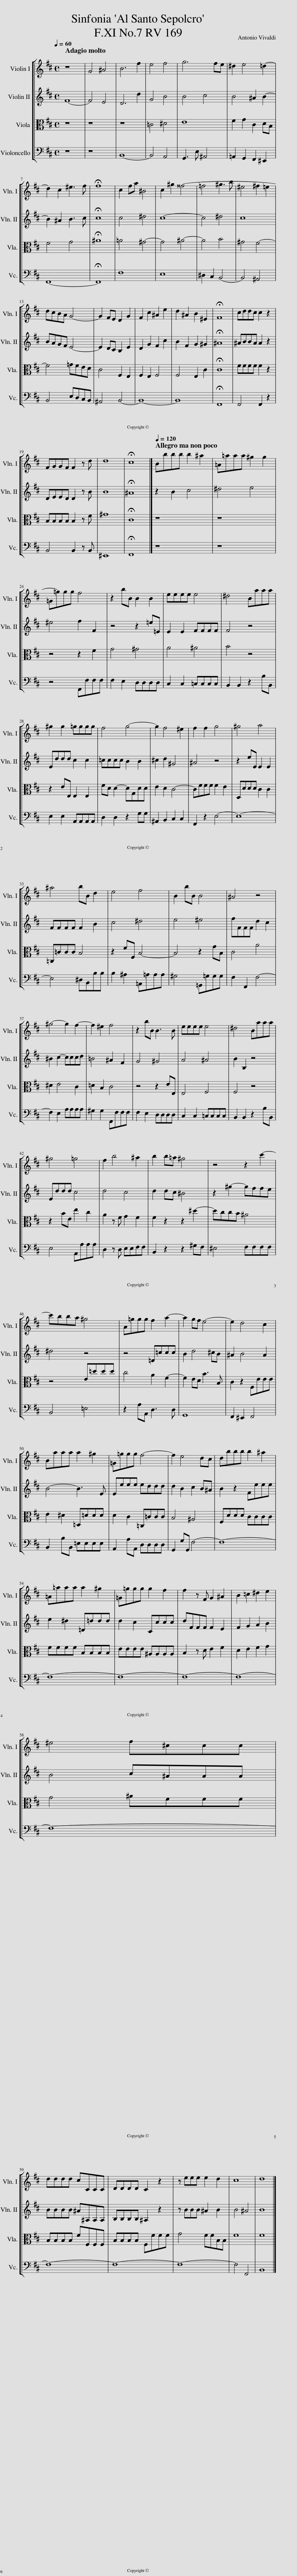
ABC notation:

X:1
%%score [ 1 2 3 4 ]
L:1/8
Q:1/4=60
M:4/4
I:linebreak $
K:Bmin
V:1 treble
V:2 treble
V:3 alto
V:4 bass
V:1
 z8 | G4 ^A4 | B6 f2 | e4 f4 | g6 fe | %5
 ^d2 e4 =d2- |$ d2 c2 ^e3 f | !fermata!f8 | c2 fa ^B4 | c2 ^g2 ^^f4- | %10
 =f4 ^g3 b | ^e4 ^f2 =e2 |$ dcBA G4- | G2 FE D2 G2 | F2 c2 ^A2 e2 | %15
 d2 ^A2 B2 ^E2 | !fermata!F8 | cddc c2 z2 |$ FGGF F2 z d | d8 | %20
 !fermata!c8 |][Q:1/4=120] Bbbb b2 ^a2 | =A=aaa ^g2 g2 |$ =G=ggg f4 | z2 bB B2 B2 | %25
 eeee e4 | ^d4 Baaa |$ ^g2 g2 =gggg | f4 g4- | g2 f4 ^e2 | %30
 f2 f2 g4 | ^g4 a4 |$ ^a4 bB d2 | e4 f4 | B2 bB B4 | %35
 ^A4 z4 |$ ^g4- g2 f2- | f2 ^e2 f4 | z2 bB B3 B | eeee e4 | %40
 ^d4 Baaa |$ ^g4 =g4 | f2 b4 ^a2 | b2 b=a ^g4 | z4 z2 c'2- |$ %45
 c'bba ^g4 | A=ggg f2 a2- | a2 gf e4- | e2 d4 c2 |$ Baaa a2 ^g2 | %50
 =G=ggg f4- | f2 e4 dc | dbbb b2 ^a2 |$ =A=aaa a2 ^g2 | =G=ggg g2 f2 | %55
 f2 z F G2 ^A2 | B2 =c2 ^d2 e2 |$ ^e4 f^ccc |$ dddd cCCC | DDDD C2 z2 | %60
 z eee e2 d2 | c8 | d8 |] %63
V:2
 F8- | F4 E4 | D6 d2 | G4 B4 | B4 c4 | %5
 B4 ^A2 B2- |$ B2 ^A2 B3 c | !fermata!c8 | c4 ^d4 | c8- | %10
 c4 ^d4 | c8 |$ BAGF E4- | E2 DC B,2 E2 | D2 G2 F2 c2 | %15
 B2 F2 G2 ^G2 | !fermata!^A8 | ^ABBA A2 z2 |$ DEED D2 z B | B8 | %20
 !fermata!^A8 |] z2 B2 c4 | ^d4 e4 |$ ^e4 f2 F2 | z4 z2 =e=E | %25
 E2 E2 FFFF | F4 z4 |$ Eddd c2 c2 | =cccc B2 B2 | ^c2 d2 ^G4 | %30
 ^A4 z4 | z2 eE E2 E2 |$ FFFF F2 B2 | c4 ^d4 | e4 ^e4 | %35
 fFFF d2 c2 |$ ^B2 c2- cccd | =B4 ^A2 F2 | G4 ^G4 | A4 ^A4 | %40
 B2 B,2 z4 |$ Eddd c4 | d4 c4 | d2 dc ^B4 | z2 ^g2- gffe |$ %45
 ^d4 z4 | z4 =D=ccc | B2 d4 ^cB | ^A2 B4 A2 |$ B4- B3 E | %50
 Eeee eddd | d2 B2 c2 B^A | B2 z2 Feee |$ e2 ^d2 =D=ddd | d2 c2 Cccc | %55
 dFFF F2 E2 | F2 G2 A2 B2 |$ B4 c^AAA |$ BBBB ^A^A,A,A, | B,B,B,B, ^A,2 z2 | %60
 z BBB ^A2 B2 | B4 ^A4 | B8 |] %63
V:3
 z8 | z8 | z8 | =C4 ^D4 | E8 | %5
 F2 G2 C2 DB, |$ F4 G4 | !fermata!^A8 | =A4 ^G4- | G4 ^A4- | %10
 A4 B4 | ^G4 F4- |$ F4 =GFED | C4 F,2 E,2 | F,2 E,2 F,4 | %15
 F,4 E,2 C2 | !fermata!C8 | FFFF F2 z2 |$ B,B,B,B, B,2 z F | ^G8 | %20
 !fermata!C8 |] z8 | z8 |$ z4 z2 F2 | G4 ^G4 | %25
 A4 ^A4 | B4 z4 |$ z2 EE, E,2 E,2 | FD D2- DG,DD | E2 D2 C4- | %30
 CFFF F2 E2 | D,DDD C2 C2 |$ =C,=CCC B,4 | z2 FF, B,4- | B,4 z2 GB, | %35
 C4 A4 |$ ^D2 E4 C2 | =D2 B,2 C4 | z4 z2 EE, | E,4 F,4 | %40
 F,4 z4 |$ z2 BE e2 c2 | A2 z F G2 F2 | F2 z2 z2 ^d2- | dccB ^A4 |$ %45
 z4 E=ddd | c4 A2 F2- | F2 ED B3 B, | C2 z2 F,EEE |$ E2 ^D2 =D,=DDD | %50
 D2 C2 =C,=CCC | B,4 ^A,4 | F,DDD CCCC |$ FFFF B,B,B,B, | EEEE ^A,A,A,A, | %55
 B,2 z D E2 F2 | D2 E2 F2 G2 |$ G4 ^AFFF |$ B,B,B,B, FF,F,F, | B,B,B,B, F,FFF | %60
 G4 FFB,B, | F8 | F8 |] %63
V:4
 z8 | z8 | B,,8- | B,,4 A,,4 | G,,3 E, ^A,,4 | %5
 =A,,2 G,,2 F,,2 ^E,,2 |$ F,,8- | !fermata!F,,8 | F,8 | E,8 | %10
 ^D,2 C,2 B,,4- | B,,4 ^A,,4 |$ B,,4 E,D,C,B,, | ^A,,4 B,,4- | B,,8- | %15
 B,,8 | !fermata!F,,8 | F,,4 F,,2 z2 |$ B,,4 B,,2 z B,, | ^E,,8 | %20
 !fermata!F,,8 |] z8 | z8 |$ z4 F,,F,F,F, | F,2 E,2 D,D,D,D, | %25
 C,2 C,2 =C,C,C,C, | B,,2 B,,2 z2 B,B,, |$ E,2 E,2 A,,A,,A,,A,, | D,2 D,2 z2 G,G, | ^A,,2 B,,2 C,2 C,2 | %30
 F,,2 z2 E,4- | E,8- |$ E,4 ^D,B,,B,B, | B,2 ^A,2 =A,,=A,A,A, | ^G,4 =G,,=G,G,G, | %35
 F,2 F,,2 F,4- |$ F,2 E,2 A,A,A,A, | ^G,2 G,2 F,,F,F,F, | F,2 E,2 D,D,D,D, | C,2 C,2 =C,C,C,C, | %40
 B,,2 B,,2 z2 B,B,, |$ E,4 A,,A,A,A, | D,2 z D, E,E,F,F, | B,,2 z2 z2 ^G,F, | ^E,4 F,F,F,F, |$ %45
 B,,4 =E,4 | z2 A,A,, D,3 D, | G,,8 | F,,2 ^E,,2 F,,4 |$ B,,2 B,B,, =E,E,E,E, | %50
 A,,2 A,A,, D,D,D,D, | G,,2 G,G,, F,4- | F,8- |$ F,8- | F,8- | %55
 F,8- | F,8- |$ F,8- |$ F,8- | F,8- | %60
 F,8- | F,4 F,,4 | B,,8 |] %63
